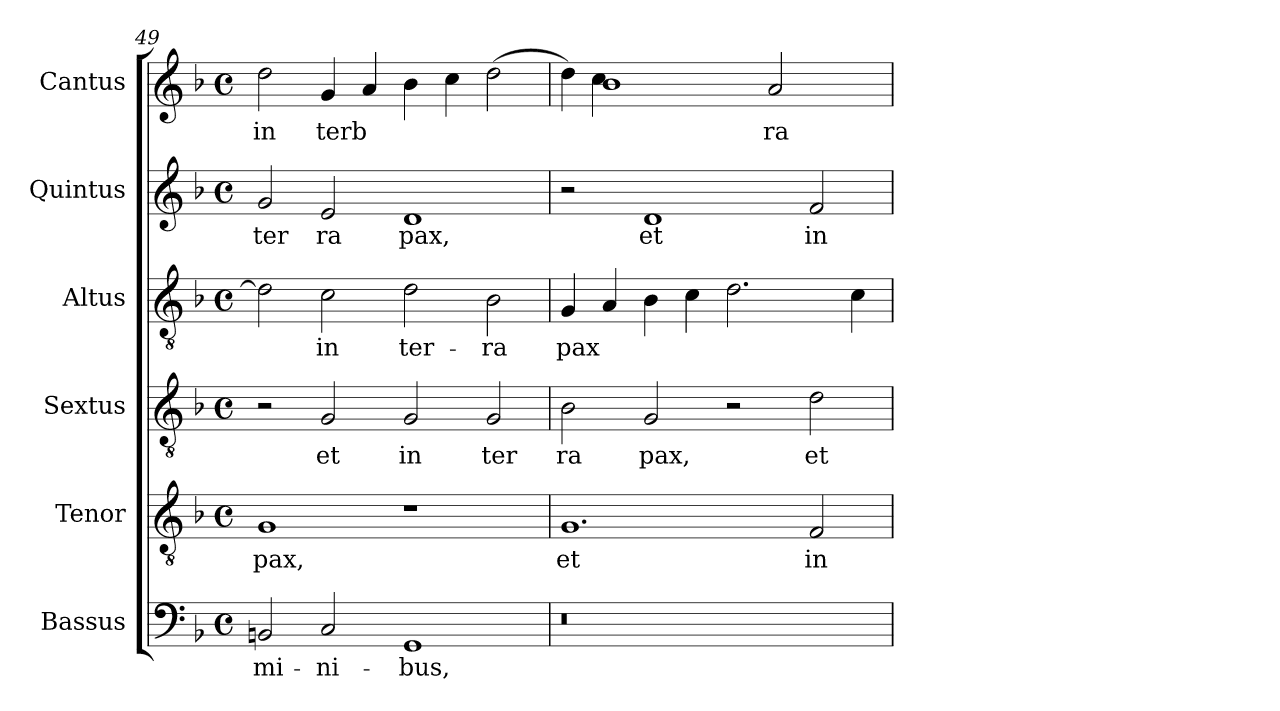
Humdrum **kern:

**kern	**text	**kern	**text	**kern	**text	**kern	**text	**kern	**text	**kern	**text
*part6	*part6	*part5	*part5	*part4	*part4	*part3	*part3	*part2	*part2	*part1	*part1
*staff6	*staff6	*staff5	*staff5	*staff4	*staff4	*staff3	*staff3	*staff2	*staff2	*staff1	*staff1
*I"Bassus	*	*I"Tenor	*	*I"Sextus	*	*I"Altus	*	*I"Quintus	*	*I"Cantus	*
*clefF4	*	*clefGv2	*	*clefGv2	*	*clefGv2	*	*clefG2	*	*clefG2	*
*k[b-]	*	*k[b-]	*	*k[b-]	*	*k[b-]	*	*k[b-]	*	*k[b-]	*
*F:	*	*F:	*	*F:	*	*F:	*	*F:	*	*F:	*
*M4/4	*	*M4/4	*	*M4/4	*	*M4/4	*	*M4/4	*	*M4/4	*
*met(c)	*	*met(c)	*	*met(c)	*	*met(c)	*	*met(c)	*	*met(c)	*
=49	=49	=49	=49	=49	=49	=49	=49	=49	=49	=49	=49
!	!LO:LY:b:cj	!	!LO:LY:b:cj	!	!	!	!	!	!LO:LY:b:cj	!	!LO:LY:b:cj
2BBn/	-mi-	1G	pax,	2r	.	2d\]	.	2g/	ter	2dd\	in
!	!LO:LY:b:cj	!	!	!	!LO:LY:b:cj	!	!LO:LY:b:cj	!	!LO:LY:b:cj	!	!LO:LY:b:cj
2C/	-ni-	.	.	2G/	et	2c\	in	2e/	ra	4g/	terb
.	.	.	.	.	.	.	.	.	.	4a/	.
!	!LO:LY:b:cj	!	!	!	!LO:LY:b:cj	!	!LO:LY:b:cj	!	!LO:LY:b:cj	!	!
1GG	-bus,	1r	.	2G/	in	2d\	ter-	1d	pax,	4b-\	.
.	.	.	.	.	.	.	.	.	.	4cc\	.
!	!	!	!	!	!LO:LY:b:cj	!	!LO:LY:b:cj	!	!	!	!
.	.	.	.	2G/	ter	2B-\	-ra	.	.	(>2dd\	.
=50	=50	=50	=50	=50	=50	=50	=50	=50	=50	=50	=50
!	!	!	!LO:LY:b:cj	!	!LO:LY:b:cj	!	!LO:LY:b	!	!	!	!
*	*	*	*	*	*	*	*	*	*	*^	*
0r	.	1.G	et	2B-\	ra	4G/	pax	2r	.	4ryy	4dd\)	.
.	.	.	.	.	.	4A/	.	.	.	1b-	4cc\	.
!	!	!	!	!	!LO:LY:b:cj	!	!	!	!LO:LY:b:cj	!	!	!
.	.	.	.	2G/	pax,	4B-\	.	1d	et	.	4ryy	.
.	.	.	.	.	.	4c\	.	.	.	.	1ryy	.
.	.	.	.	2r	.	2.d\	.	.	.	.	.	.
!	!	!	!	!	!	!	!	!	!	!	!	!LO:LY:b:cj
.	.	.	.	.	.	.	.	.	.	2a/	.	ra
!	!	!	!LO:LY:b:cj	!	!LO:LY:b:cj	!	!	!	!LO:LY:b:cj	!	!	!
.	.	2F/	in	2d\	et	.	.	2f/	in	.	.	.
.	.	.	.	.	.	4c\	.	.	.	4ryy	4ryy	.
*	*	*	*	*	*	*	*	*	*	*v	*v	*
=	=	=	=	=	=	=	=	=	=	=	=
*-	*-	*-	*-	*-	*-	*-	*-	*-	*-	*-	*-
